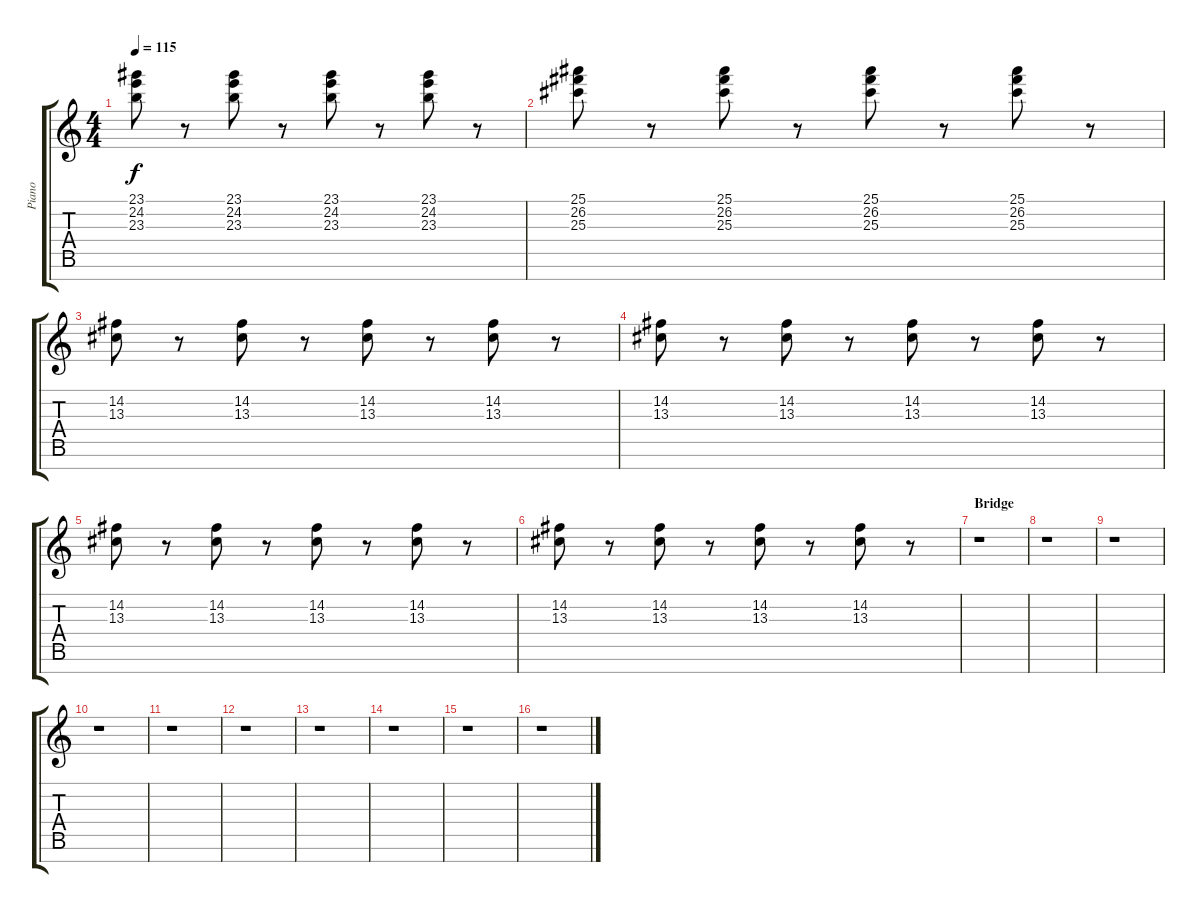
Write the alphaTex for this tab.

\track ("Piano" "Piano") {instrument brightacousticpiano}
\staff {score tabs}
\tuning (A4 E4 C4 G3 D3 A2 E2) {hide}
\ts (4 4)
\tempo 115
\clef g2
\ks c
(23.1 24.2 23.3).8{dy f} r.8 (23.1 24.2 23.3).8 r.8 (23.1 24.2 23.3).8 r.8 (23.1 24.2 23.3).8 r.8 |
(25.1 26.2 25.3).8 r.8 (25.1 26.2 25.3).8 r.8 (25.1 26.2 25.3).8 r.8 (25.1 26.2 25.3).8 r.8 |
(14.2 13.3).8 r.8 (14.2 13.3).8 r.8 (14.2 13.3).8 r.8 (14.2 13.3).8 r.8 |
(14.2 13.3).8 r.8 (14.2 13.3).8 r.8 (14.2 13.3).8 r.8 (14.2 13.3).8 r.8 |
(14.2 13.3).8 r.8 (14.2 13.3).8 r.8 (14.2 13.3).8 r.8 (14.2 13.3).8 r.8 |
(14.2 13.3).8 r.8 (14.2 13.3).8 r.8 (14.2 13.3).8 r.8 (14.2 13.3).8 r.8 |
\section ("" "Bridge")
r.1 |
r.1 |
r.1 |
r.1 |
r.1 |
r.1 |
r.1 |
r.1 |
r.1 |
r.1
